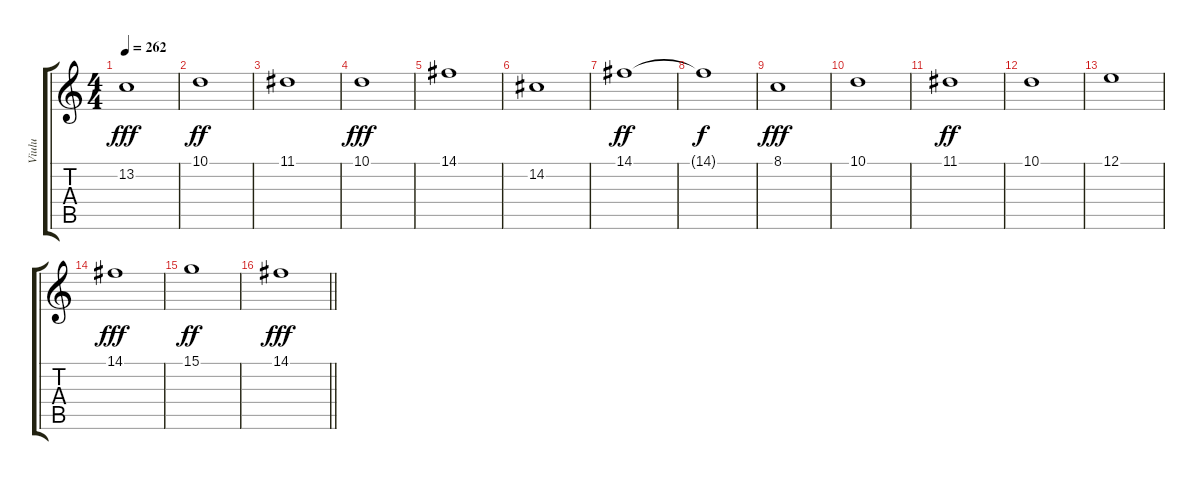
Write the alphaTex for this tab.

\track ("Viulu" "Viulu") {instrument choiraahs}
\staff {score tabs}
\tuning (E4 B3 G3 D3 A2 E2) {hide}
\ts (4 4)
\tempo 262
\clef g2
\ks c
13.2.1{dy fff} |
10.1.1{dy ff} |
11.1.1 |
10.1.1{dy fff} |
14.1.1 |
14.2.1 |
14.1.1{dy ff} |
14.1{t}.1{dy f} |
8.1.1{dy fff} |
10.1.1 |
11.1.1{dy ff} |
10.1.1 |
12.1.1 |
14.1.1{dy fff} |
15.1.1{dy ff} |
\barLineRight lightlight
14.1.1{dy fff}
